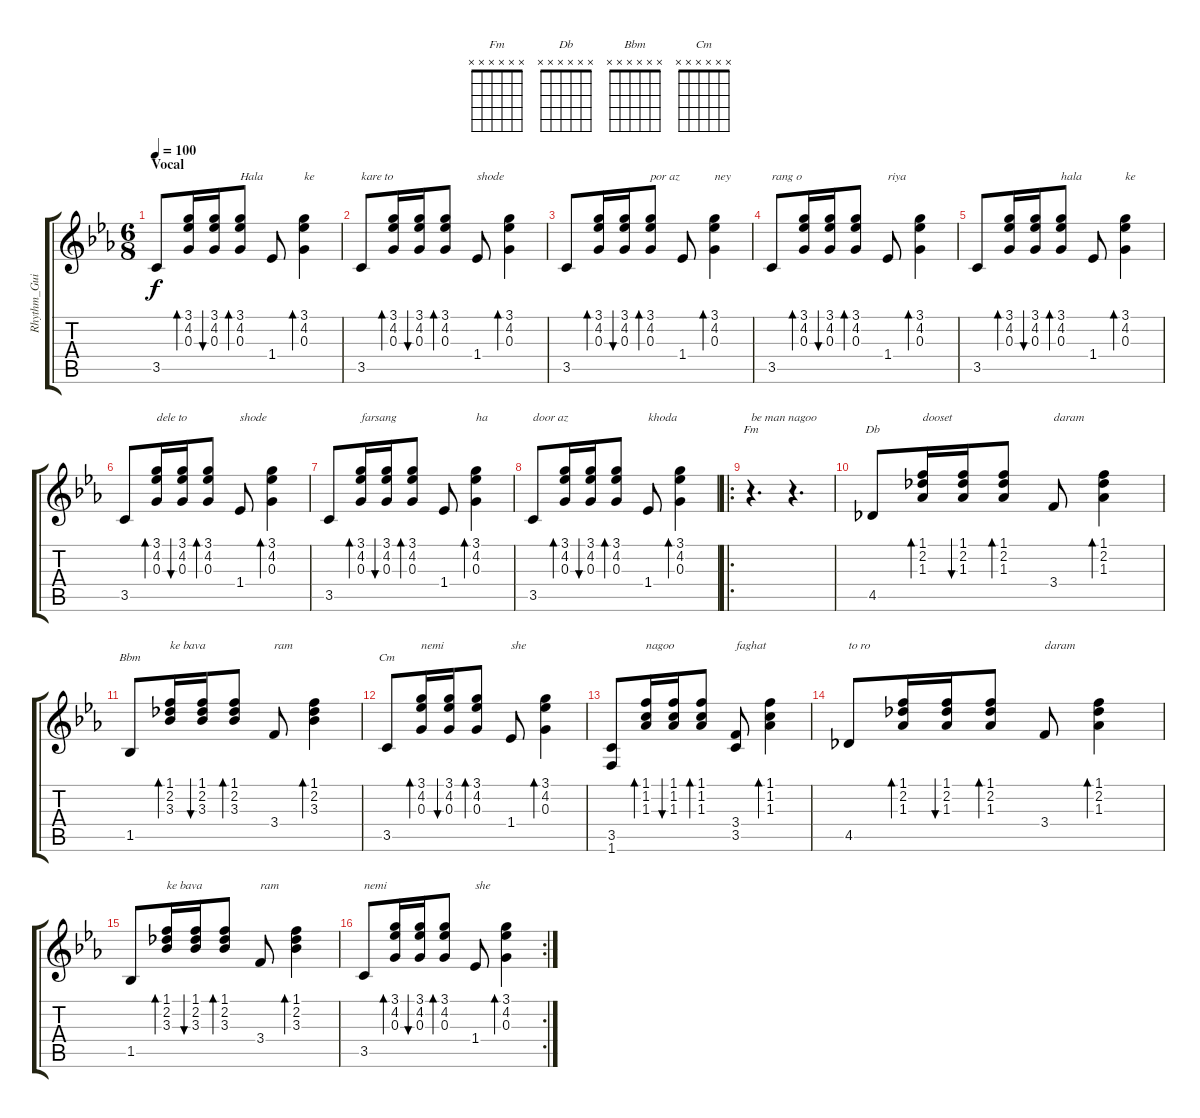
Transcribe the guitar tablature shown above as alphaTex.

\track ("Rhythm_Guitar" "Rhythm_Gui") {instrument acousticguitarnylon}
\staff {score tabs}
\tuning (E4 B3 G3 D3 A2 E2) {hide}
\chord ("Fm" x x x x x x) {firstfret 0}
\chord ("Db" x x x x x x) {firstfret 0}
\chord ("Bbm" x x x x x x) {firstfret 0}
\chord ("Cm" x x x x x x) {firstfret 0}
\ts (6 8)
\section ("" "Vocal")
\tempo 100
\clef g2
\ks eb
3.5.8{dy f} (3.1 4.2 0.3).16{bd 60} (3.1 4.2 0.3).16{bu 60} (3.1 4.2 0.3).8{bd 60 txt "Hala"} 1.4.8 (3.1 4.2 0.3).4{bd 60 txt "ke"} |
3.5.8{txt "kare to "} (3.1 4.2 0.3).16{bd 60} (3.1 4.2 0.3).16{bu 60} (3.1 4.2 0.3).8{bd 60} 1.4.8{txt "shode"} (3.1 4.2 0.3).4{bd 60} |
3.5.8 (3.1 4.2 0.3).16{bd 60} (3.1 4.2 0.3).16{bu 60} (3.1 4.2 0.3).8{bd 60 txt "por az "} 1.4.8 (3.1 4.2 0.3).4{bd 60 txt "ney"} |
3.5.8{txt "rang o "} (3.1 4.2 0.3).16{bd 60} (3.1 4.2 0.3).16{bu 60} (3.1 4.2 0.3).8{bd 60} 1.4.8{txt "riya"} (3.1 4.2 0.3).4{bd 60} |
3.5.8 (3.1 4.2 0.3).16{bd 60} (3.1 4.2 0.3).16{bu 60} (3.1 4.2 0.3).8{bd 60 txt "hala "} 1.4.8 (3.1 4.2 0.3).4{bd 60 txt "ke"} |
3.5.8 (3.1 4.2 0.3).16{bd 60 txt "dele to"} (3.1 4.2 0.3).16{bu 60} (3.1 4.2 0.3).8{bd 60} 1.4.8{txt "shode"} (3.1 4.2 0.3).4{bd 60} |
3.5.8 (3.1 4.2 0.3).16{bd 60 txt "farsang"} (3.1 4.2 0.3).16{bu 60} (3.1 4.2 0.3).8{bd 60} 1.4.8 (3.1 4.2 0.3).4{bd 60 txt "ha"} |
3.5.8{txt "door az"} (3.1 4.2 0.3).16{bd 60} (3.1 4.2 0.3).16{bu 60} (3.1 4.2 0.3).8{bd 60} 1.4.8{txt "khoda"} (3.1 4.2 0.3).4{bd 60} |
\ro
r.4{d ch "Fm" txt "be man nagoo"} r.4{d} |
4.5.8{ch "Db"} (1.1 2.2 1.3).16{bd 60 txt "dooset "} (1.1 2.2 1.3).16{bu 60} (1.1 2.2 1.3).8{bd 60} 3.4.8{txt "daram"} (1.1 2.2 1.3).4{bd 60} |
1.5.8{ch "Bbm"} (1.1 2.2 3.3).16{bd 60 txt "ke bava"} (1.1 2.2 3.3).16{bu 60} (1.1 2.2 3.3).8{bd 60} 3.4.8{txt "ram"} (1.1 2.2 3.3).4{bd 60} |
3.5.8{ch "Cm"} (3.1 4.2 0.3).16{bd 60 txt "nemi"} (3.1 4.2 0.3).16{bu 60} (3.1 4.2 0.3).8{bd 60} 1.4.8{txt "she"} (3.1 4.2 0.3).4{bd 60} |
(3.5 1.6).8 (1.1 1.2 1.3).16{bd 60 txt "nagoo"} (1.1 1.2 1.3).16{bu 60} (1.1 1.2 1.3).8{bd 60} (3.4 3.5).8{txt "faghat"} (1.1 1.2 1.3).4{bd 60} |
4.5.8{txt "to ro "} (1.1 2.2 1.3).16{bd 60} (1.1 2.2 1.3).16{bu 60} (1.1 2.2 1.3).8{bd 60} 3.4.8{txt "daram"} (1.1 2.2 1.3).4{bd 60} |
1.5.8 (1.1 2.2 3.3).16{bd 60 txt "ke bava"} (1.1 2.2 3.3).16{bu 60} (1.1 2.2 3.3).8{bd 60} 3.4.8{txt "ram"} (1.1 2.2 3.3).4{bd 60} |
\rc 2
3.5.8{txt "nemi"} (3.1 4.2 0.3).16{bd 60} (3.1 4.2 0.3).16{bu 60} (3.1 4.2 0.3).8{bd 60} 1.4.8{txt "she"} (3.1 4.2 0.3).4{bd 60}
